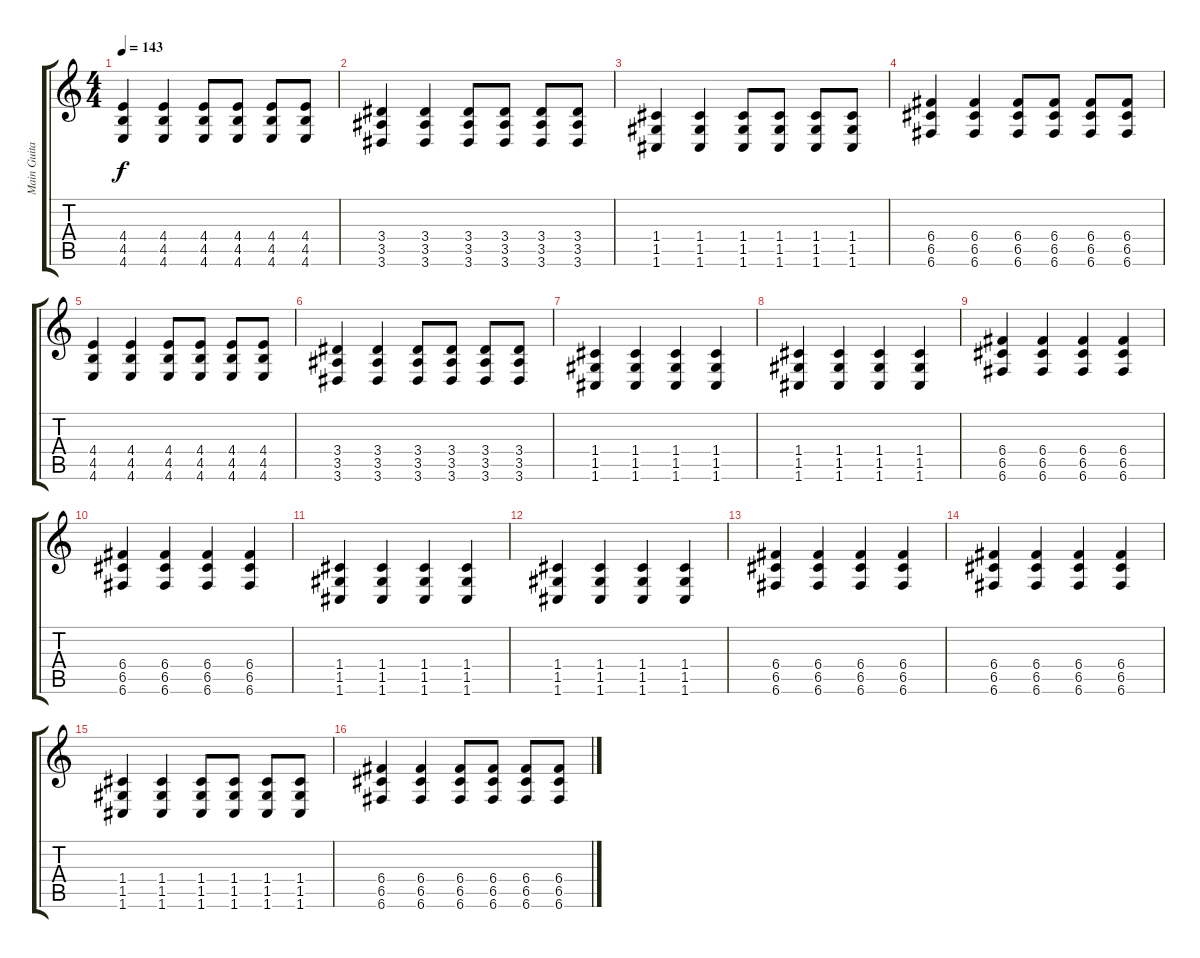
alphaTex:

\track ("Main Guitar" "Main Guita") {instrument overdrivenguitar}
\staff {score tabs}
\tuning (D4 A3 F3 C3 G2 C2) {hide}
\ts (4 4)
\tempo 143
\clef g2
\ks c
(4.4 4.5 4.6).4{dy f} (4.4 4.5 4.6).4 (4.4 4.5 4.6).8 (4.4 4.5 4.6).8 (4.4 4.5 4.6).8 (4.4 4.5 4.6).8 |
(3.4 3.5 3.6).4 (3.4 3.5 3.6).4 (3.4 3.5 3.6).8 (3.4 3.5 3.6).8 (3.4 3.5 3.6).8 (3.4 3.5 3.6).8 |
(1.4 1.5 1.6).4 (1.4 1.5 1.6).4 (1.4 1.5 1.6).8 (1.4 1.5 1.6).8 (1.4 1.5 1.6).8 (1.4 1.5 1.6).8 |
(6.4 6.5 6.6).4 (6.4 6.5 6.6).4 (6.4 6.5 6.6).8 (6.4 6.5 6.6).8 (6.4 6.5 6.6).8 (6.4 6.5 6.6).8 |
(4.4 4.5 4.6).4 (4.4 4.5 4.6).4 (4.4 4.5 4.6).8 (4.4 4.5 4.6).8 (4.4 4.5 4.6).8 (4.4 4.5 4.6).8 |
(3.4 3.5 3.6).4 (3.4 3.5 3.6).4 (3.4 3.5 3.6).8 (3.4 3.5 3.6).8 (3.4 3.5 3.6).8 (3.4 3.5 3.6).8 |
(1.4 1.5 1.6).4 (1.4 1.5 1.6).4 (1.4 1.5 1.6).4 (1.4 1.5 1.6).4 |
(1.4 1.5 1.6).4 (1.4 1.5 1.6).4 (1.4 1.5 1.6).4 (1.4 1.5 1.6).4 |
(6.4 6.5 6.6).4 (6.4 6.5 6.6).4 (6.4 6.5 6.6).4 (6.4 6.5 6.6).4 |
(6.4 6.5 6.6).4 (6.4 6.5 6.6).4 (6.4 6.5 6.6).4 (6.4 6.5 6.6).4 |
(1.4 1.5 1.6).4 (1.4 1.5 1.6).4 (1.4 1.5 1.6).4 (1.4 1.5 1.6).4 |
(1.4 1.5 1.6).4 (1.4 1.5 1.6).4 (1.4 1.5 1.6).4 (1.4 1.5 1.6).4 |
(6.4 6.5 6.6).4 (6.4 6.5 6.6).4 (6.4 6.5 6.6).4 (6.4 6.5 6.6).4 |
(6.4 6.5 6.6).4 (6.4 6.5 6.6).4 (6.4 6.5 6.6).4 (6.4 6.5 6.6).4 |
(1.4 1.5 1.6).4 (1.4 1.5 1.6).4 (1.4 1.5 1.6).8 (1.4 1.5 1.6).8 (1.4 1.5 1.6).8 (1.4 1.5 1.6).8 |
(6.4 6.5 6.6).4 (6.4 6.5 6.6).4 (6.4 6.5 6.6).8 (6.4 6.5 6.6).8 (6.4 6.5 6.6).8 (6.4 6.5 6.6).8
